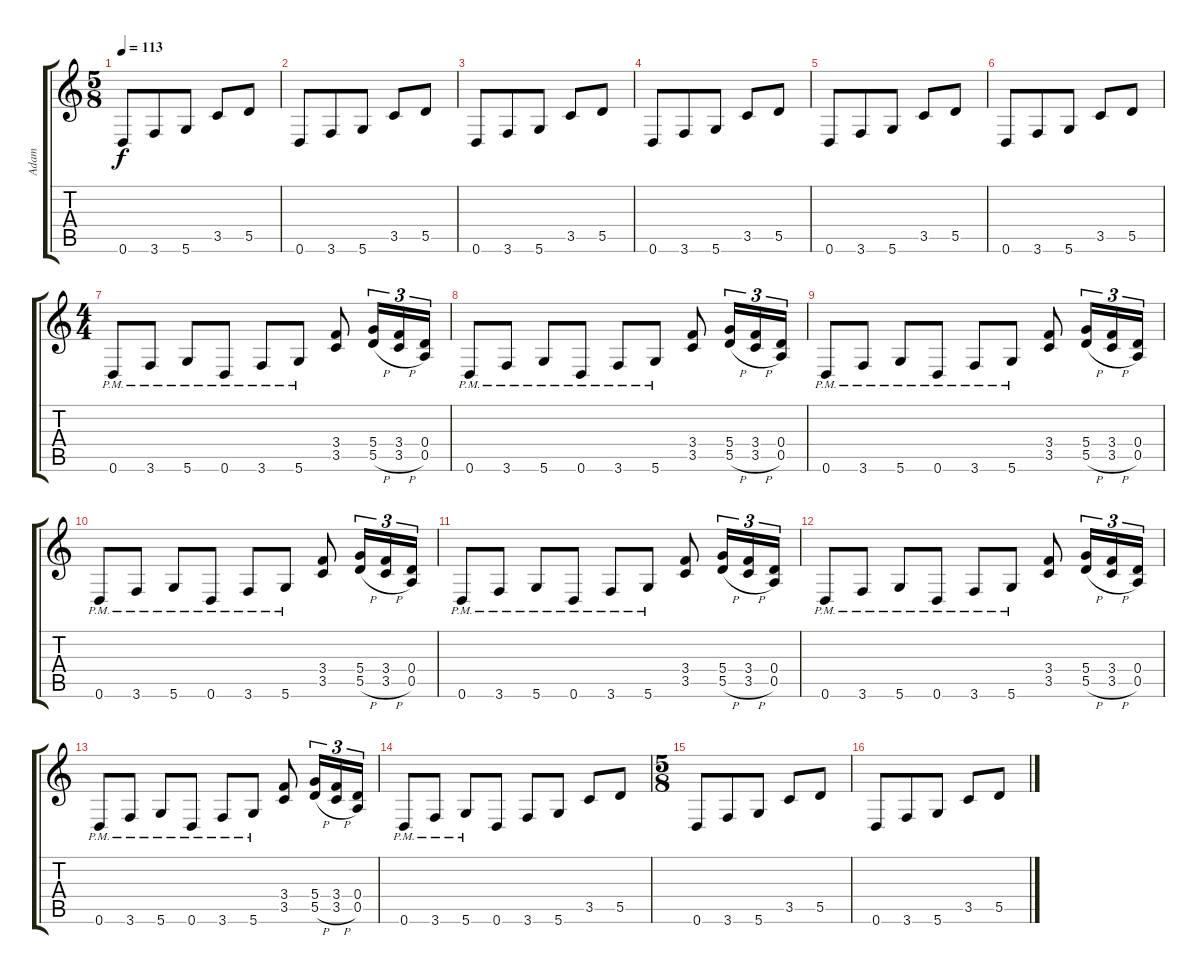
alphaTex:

\track ("Adam" "Adam") {instrument distortionguitar}
\staff {score tabs}
\tuning (E4 B3 G3 D3 A2 D2) {hide}
\ts (5 8)
\tempo 113
\clef g2
\ks c
0.6.8{dy f} 3.6.8 5.6.8 3.5.8 5.5.8 |
0.6.8 3.6.8 5.6.8 3.5.8 5.5.8 |
0.6.8 3.6.8 5.6.8 3.5.8 5.5.8 |
0.6.8 3.6.8 5.6.8 3.5.8 5.5.8 |
0.6.8 3.6.8 5.6.8 3.5.8 5.5.8 |
0.6.8 3.6.8 5.6.8 3.5.8 5.5.8 |
\ts (4 4)
0.6{pm}.8 3.6{pm}.8 5.6{pm}.8 0.6{pm}.8 3.6{pm}.8 5.6{pm}.8 (3.4 3.5).8 (5.4 5.5{h}).16{tu (3 2)} (3.4 3.5{h}).16{tu (3 2)} (0.4 0.5).16{tu (3 2)} |
0.6{pm}.8 3.6{pm}.8 5.6{pm}.8 0.6{pm}.8 3.6{pm}.8 5.6{pm}.8 (3.4 3.5).8 (5.4 5.5{h}).16{tu (3 2)} (3.4 3.5{h}).16{tu (3 2)} (0.4 0.5).16{tu (3 2)} |
0.6{pm}.8 3.6{pm}.8 5.6{pm}.8 0.6{pm}.8 3.6{pm}.8 5.6{pm}.8 (3.4 3.5).8 (5.4 5.5{h}).16{tu (3 2)} (3.4 3.5{h}).16{tu (3 2)} (0.4 0.5).16{tu (3 2)} |
0.6{pm}.8 3.6{pm}.8 5.6{pm}.8 0.6{pm}.8 3.6{pm}.8 5.6{pm}.8 (3.4 3.5).8 (5.4 5.5{h}).16{tu (3 2)} (3.4 3.5{h}).16{tu (3 2)} (0.4 0.5).16{tu (3 2)} |
0.6{pm}.8 3.6{pm}.8 5.6{pm}.8 0.6{pm}.8 3.6{pm}.8 5.6{pm}.8 (3.4 3.5).8 (5.4 5.5{h}).16{tu (3 2)} (3.4 3.5{h}).16{tu (3 2)} (0.4 0.5).16{tu (3 2)} |
0.6{pm}.8 3.6{pm}.8 5.6{pm}.8 0.6{pm}.8 3.6{pm}.8 5.6{pm}.8 (3.4 3.5).8 (5.4 5.5{h}).16{tu (3 2)} (3.4 3.5{h}).16{tu (3 2)} (0.4 0.5).16{tu (3 2)} |
0.6{pm}.8 3.6{pm}.8 5.6{pm}.8 0.6{pm}.8 3.6{pm}.8 5.6{pm}.8 (3.4 3.5).8 (5.4 5.5{h}).16{tu (3 2)} (3.4 3.5{h}).16{tu (3 2)} (0.4 0.5).16{tu (3 2)} |
0.6{pm}.8 3.6{pm}.8 5.6{pm}.8 0.6.8 3.6.8 5.6.8 3.5.8 5.5.8 |
\ts (5 8)
0.6.8 3.6.8 5.6.8 3.5.8 5.5.8 |
0.6.8 3.6.8 5.6.8 3.5.8 5.5.8
